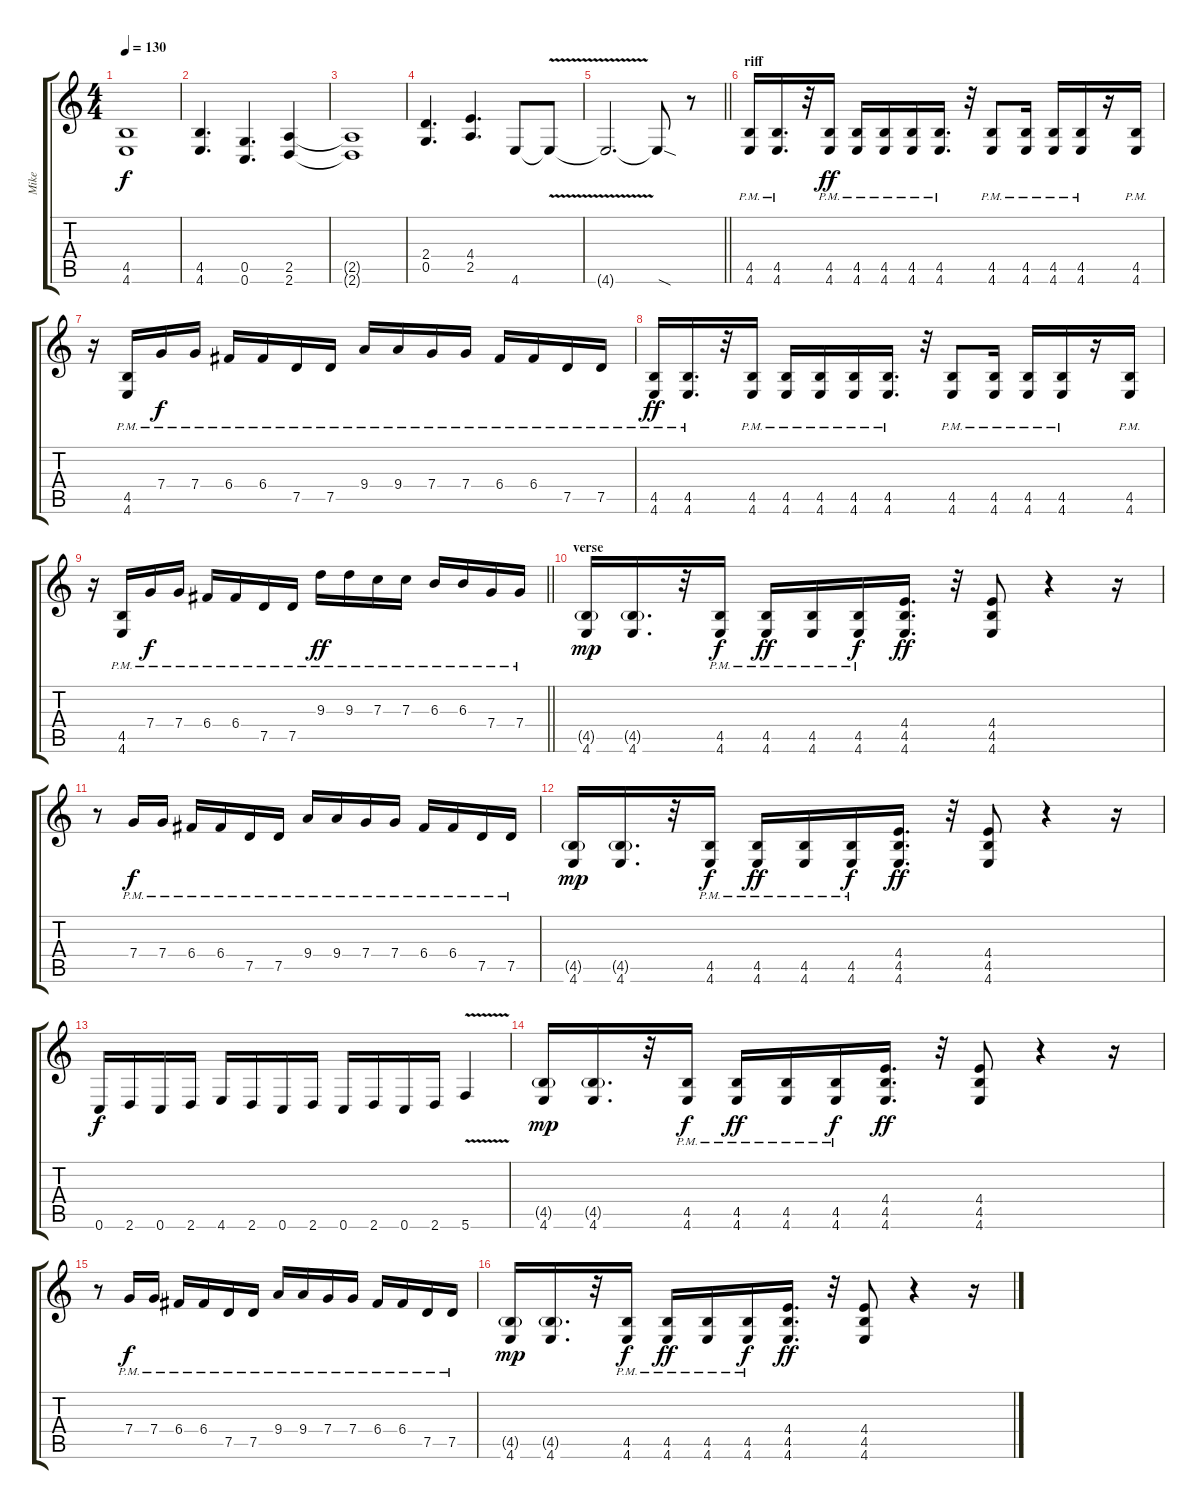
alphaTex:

\track ("Mike" "Mike") {instrument distortionguitar}
\staff {score tabs}
\tuning (D4 A3 F3 C3 G2 C2) {hide}
\ts (4 4)
\tempo 130
\clef g2
\ks c
(4.5{t} 4.6{t}).1{dy f} |
(4.5 4.6).4{d} (0.5 0.6).4{d} (2.5 2.6).4 |
(2.5{t} 2.6{t}).1 |
(2.4 0.5).4{d} (4.4 2.5).4{d} 4.6.8 4.6{v t}.8 |
\barLineRight lightlight
4.6{t}.2{d} 4.6{sod t}.8 r.8 |
\section ("" "riff")
(4.5 4.6{pm}).16 (4.5 4.6{pm}).16{d} r.32 (4.5{pm} 4.6{pm}).16{dy ff} (4.5{pm} 4.6{pm}).16 (4.5{pm} 4.6{pm}).16 (4.5{pm} 4.6{pm}).16 (4.5{pm} 4.6{pm}).16{d} r.32 (4.5{pm} 4.6{pm}).8 (4.5{pm} 4.6{pm}).16 (4.5{pm} 4.6{pm}).16 (4.5{pm} 4.6{pm}).16 r.16 (4.5{pm} 4.6{pm}).16 |
r.16 (4.5{pm} 4.6{pm}).16 7.4{pm}.16{dy f} 7.4{pm}.16 6.4{pm}.16 6.4{pm}.16 7.5{pm}.16 7.5{pm}.16 9.4{pm}.16 9.4{pm}.16 7.4{pm}.16 7.4{pm}.16 6.4{pm}.16 6.4{pm}.16 7.5{pm}.16 7.5{pm}.16 |
(4.5{pm} 4.6{pm}).16{dy ff} (4.5{pm} 4.6{pm}).16{d} r.32 (4.5{pm} 4.6{pm}).16 (4.5{pm} 4.6{pm}).16 (4.5{pm} 4.6{pm}).16 (4.5{pm} 4.6{pm}).16 (4.5{pm} 4.6{pm}).16{d} r.32 (4.5{pm} 4.6{pm}).8 (4.5{pm} 4.6{pm}).16 (4.5{pm} 4.6{pm}).16 (4.5{pm} 4.6{pm}).16 r.16 (4.5{pm} 4.6{pm}).16 |
\barLineRight lightlight
r.16 (4.5{pm} 4.6{pm}).16 7.4{pm}.16{dy f} 7.4{pm}.16 6.4{pm}.16 6.4{pm}.16 7.5{pm}.16 7.5{pm}.16 9.3{pm}.16{dy ff} 9.3{pm}.16 7.3{pm}.16 7.3{pm}.16 6.3{pm}.16 6.3{pm}.16 7.4{pm}.16 7.4{pm}.16 |
\section ("" "verse")
(4.5{g} 4.6).16{dy mp} (4.5{g} 4.6).16{d} r.32 (4.5{pm} 4.6{pm}).16{dy f} (4.5{pm} 4.6).16{dy ff} (4.5{pm} 4.6).16 (4.5{pm} 4.6).16{dy f} (4.4 4.5 4.6).16{d dy ff} r.32 (4.4 4.5 4.6).8 r.4 r.16 |
r.8 7.4{pm}.16{dy f} 7.4{pm}.16 6.4{pm}.16 6.4{pm}.16 7.5{pm}.16 7.5{pm}.16 9.4{pm}.16 9.4{pm}.16 7.4{pm}.16 7.4{pm}.16 6.4{pm}.16 6.4{pm}.16 7.5{pm}.16 7.5{pm}.16 |
(4.5{g} 4.6).16{dy mp} (4.5{g} 4.6).16{d} r.32 (4.5{pm} 4.6{pm}).16{dy f} (4.5{pm} 4.6).16{dy ff} (4.5{pm} 4.6).16 (4.5{pm} 4.6).16{dy f} (4.4 4.5 4.6).16{d dy ff} r.32 (4.4 4.5 4.6).8 r.4 r.16 |
0.6.16{dy f} 2.6.16 0.6.16 2.6.16 4.6.16 2.6.16 0.6.16 2.6.16 0.6.16 2.6.16 0.6.16 2.6.16 5.6{v}.4 |
(4.5{g} 4.6).16{dy mp} (4.5{g} 4.6).16{d} r.32 (4.5{pm} 4.6{pm}).16{dy f} (4.5{pm} 4.6).16{dy ff} (4.5{pm} 4.6).16 (4.5{pm} 4.6).16{dy f} (4.4 4.5 4.6).16{d dy ff} r.32 (4.4 4.5 4.6).8 r.4 r.16 |
r.8 7.4{pm}.16{dy f} 7.4{pm}.16 6.4{pm}.16 6.4{pm}.16 7.5{pm}.16 7.5{pm}.16 9.4{pm}.16 9.4{pm}.16 7.4{pm}.16 7.4{pm}.16 6.4{pm}.16 6.4{pm}.16 7.5{pm}.16 7.5{pm}.16 |
(4.5{g} 4.6).16{dy mp} (4.5{g} 4.6).16{d} r.32 (4.5{pm} 4.6{pm}).16{dy f} (4.5{pm} 4.6).16{dy ff} (4.5{pm} 4.6).16 (4.5{pm} 4.6).16{dy f} (4.4 4.5 4.6).16{d dy ff} r.32 (4.4 4.5 4.6).8 r.4 r.16
